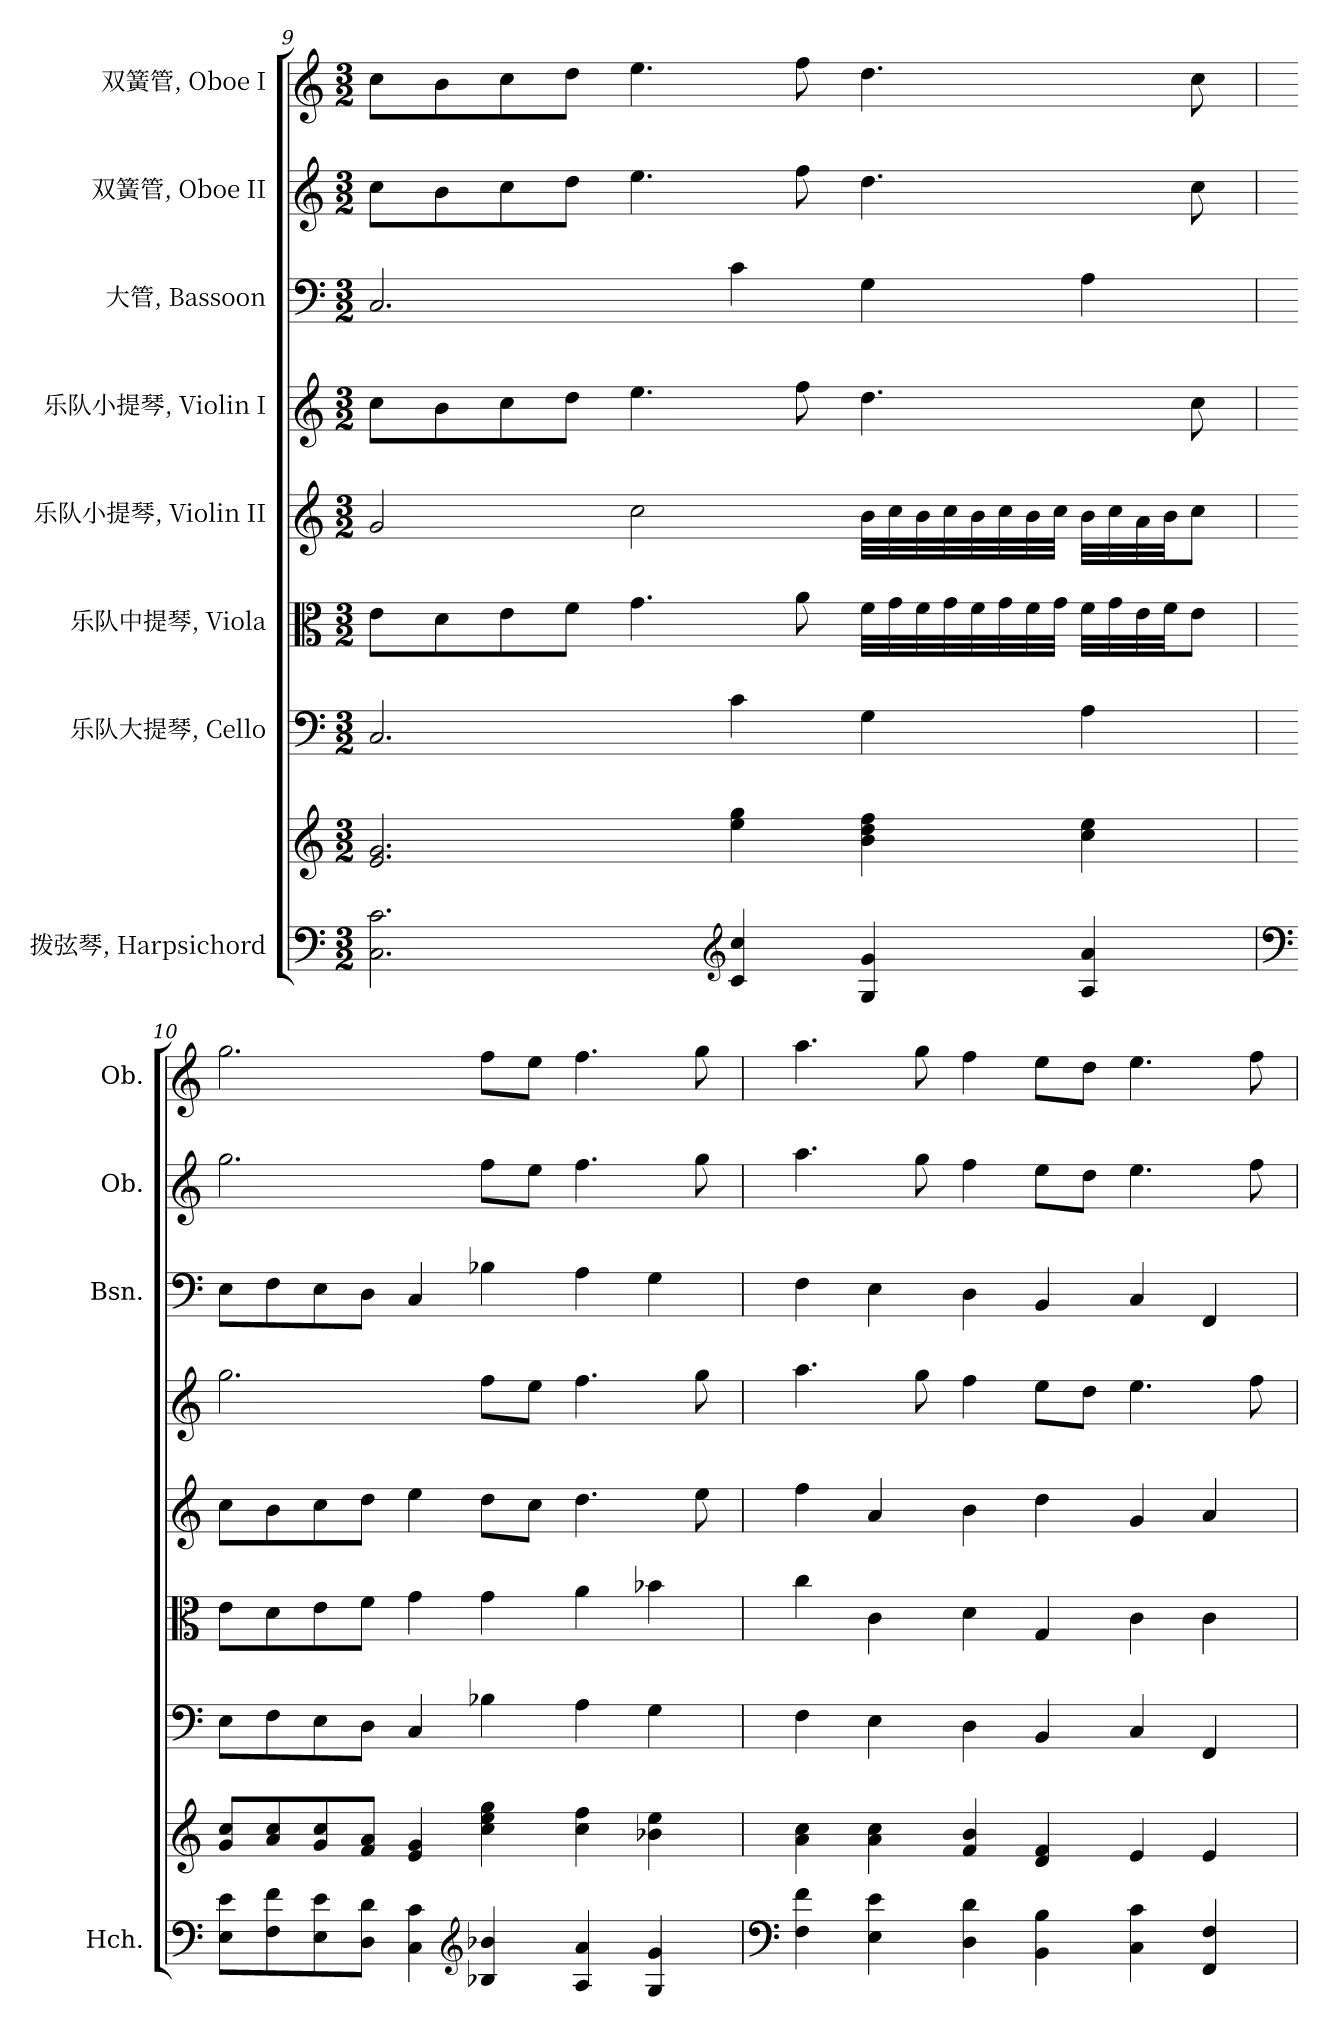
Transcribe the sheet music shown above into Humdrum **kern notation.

**kern	**kern	**kern	**kern	**kern	**kern	**kern	**kern	**kern
*part8	*part8	*part7	*part6	*part5	*part4	*part3	*part2	*part1
*staff9	*staff8	*staff7	*staff6	*staff5	*staff4	*staff3	*staff2	*staff1
*I"拨弦琴, Harpsichord	*	*I"乐队大提琴, Cello	*I"乐队中提琴, Viola	*I"乐队小提琴, Violin II	*I"乐队小提琴, Violin I	*I"大管, Bassoon	*I"双簧管, Oboe II	*I"双簧管, Oboe I
*I'Hch.	*	*	*	*	*	*I'Bsn.	*I'Ob.	*I'Ob.
!!LO:PB:g=z
*clefF4	*clefG2	*clefF4	*clefC3	*clefG2	*clefG2	*clefF4	*clefG2	*clefG2
*k[]	*k[]	*k[]	*k[]	*k[]	*k[]	*k[]	*k[]	*k[]
*M3/2	*M3/2	*M3/2	*M3/2	*M3/2	*M3/2	*M3/2	*M3/2	*M3/2
=9	=9	=9	=9	=9	=9	=9	=9	=9
2.C\ 2.c\	2.e/ 2.g/	2.C/	8e\L	2g/	8cc\L	2.C/	8cc\L	8cc\L
.	.	.	8d\	.	8b\	.	8b\	8b\
.	.	.	8e\	.	8cc\	.	8cc\	8cc\
.	.	.	8f\J	.	8dd\J	.	8dd\J	8dd\J
.	.	.	4.g\	2cc\	4.ee\	.	4.ee\	4.ee\
*clefG2	*	*	*	*	*	*	*	*
4c/ 4cc/	4ee\ 4gg\	4c\	.	.	.	4c\	.	.
.	.	.	8a\	.	8ff\	.	8ff\	8ff\
4G/ 4g/	4b\ 4dd\ 4ff\	4G\	32f\LLL	32b\LLL	4.dd\	4G\	4.dd\	4.dd\
.	.	.	32g\	32cc\	.	.	.	.
.	.	.	32f\	32b\	.	.	.	.
.	.	.	32g\	32cc\	.	.	.	.
.	.	.	32f\	32b\	.	.	.	.
.	.	.	32g\	32cc\	.	.	.	.
.	.	.	32f\	32b\	.	.	.	.
.	.	.	32g\JJJ	32cc\JJJ	.	.	.	.
4A/ 4a/	4cc\ 4ee\	4A\	32f\LLL	32b\LLL	.	4A\	.	.
.	.	.	32g\	32cc\	.	.	.	.
.	.	.	32e\	32a\	.	.	.	.
.	.	.	32f\JJ	32b\JJ	.	.	.	.
.	.	.	8e\J	8cc\J	8cc\	.	8cc\	8cc\
=10	=10	=10	=10	=10	=10	=10	=10	=10
*clefF4	*	*	*	*	*	*	*	*
8E\ 8e\L	8g/ 8cc/L	8E\L	8e\L	8cc\L	2.gg\	8E\L	2.gg\	2.gg\
8F\ 8f\	8a/ 8cc/	8F\	8d\	8b\	.	8F\	.	.
8E\ 8e\	8g/ 8cc/	8E\	8e\	8cc\	.	8E\	.	.
8D\ 8d\J	8f/ 8a/J	8D\J	8f\J	8dd\J	.	8D\J	.	.
4C\ 4c\	4e/ 4g/	4C/	4g\	4ee\	.	4C/	.	.
*clefG2	*	*	*	*	*	*	*	*
4B-X/ 4b-X/	4cc\ 4ee\ 4gg\	4B-X\	4g\	8dd\L	8ff\L	4B-X\	8ff\L	8ff\L
.	.	.	.	8cc\J	8ee\J	.	8ee\J	8ee\J
4A/ 4a/	4cc\ 4ff\	4A\	4a\	4.dd\	4.ff\	4A\	4.ff\	4.ff\
4G/ 4g/	4b-X\ 4ee\	4G\	4b-X\	.	.	4G\	.	.
.	.	.	.	8ee\	8gg\	.	8gg\	8gg\
!!LO:PB:g=z
=11	=11	=11	=11	=11	=11	=11	=11	=11
*clefF4	*	*	*	*	*	*	*	*
4F\ 4f\	4a\ 4cc\	4F\	4cc\	4ff\	4.aa\	4F\	4.aa\	4.aa\
4E\ 4e\	4a\ 4cc\	4E\	4c\	4a/	.	4E\	.	.
.	.	.	.	.	8gg\	.	8gg\	8gg\
4D\ 4d\	4f/ 4b/	4D\	4d\	4b\	4ff\	4D\	4ff\	4ff\
4BB\ 4B\	4d/ 4f/	4BB/	4G/	4dd\	8ee\L	4BB/	8ee\L	8ee\L
.	.	.	.	.	8dd\J	.	8dd\J	8dd\J
4C\ 4c\	4e/	4C/	4c\	4g/	4.ee\	4C/	4.ee\	4.ee\
4FF/ 4F/	4e/	4FF/	4c\	4a/	.	4FF/	.	.
.	.	.	.	.	8ff\	.	8ff\	8ff\
=	=	=	=	=	=	=	=	=
*-	*-	*-	*-	*-	*-	*-	*-	*-
